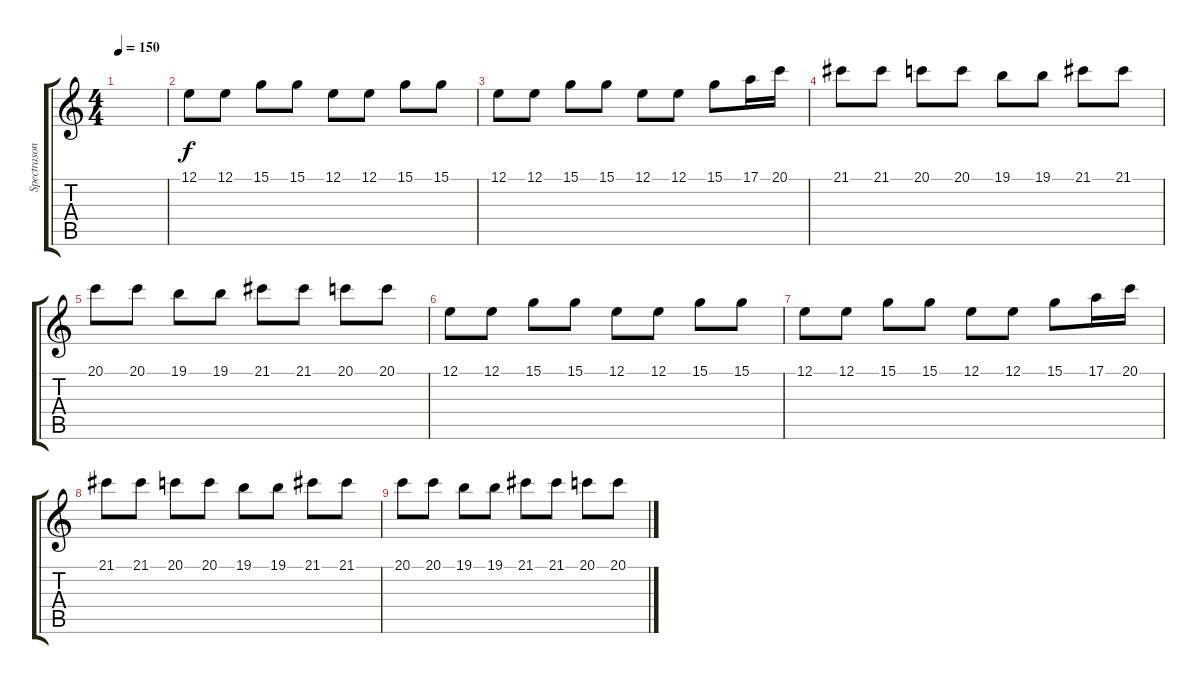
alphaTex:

\track ("Spectrasonics Omnisphere" "Spectrason") {instrument acousticgrandpiano}
\staff {score tabs}
\tuning (E4 B3 G3 D3 A2 E2) {hide}
\ts (4 4)
\tempo 150
\clef g2
\ks c
|
12.1.8 12.1.8 15.1.8 15.1.8 12.1.8 12.1.8 15.1.8 15.1.8 |
12.1.8 12.1.8 15.1.8 15.1.8 12.1.8 12.1.8 15.1.8 17.1.16 20.1.16 |
21.1.8 21.1.8 20.1.8 20.1.8 19.1.8 19.1.8 21.1.8 21.1.8 |
20.1.8 20.1.8 19.1.8 19.1.8 21.1.8 21.1.8 20.1.8 20.1.8 |
12.1.8 12.1.8 15.1.8 15.1.8 12.1.8 12.1.8 15.1.8 15.1.8 |
12.1.8 12.1.8 15.1.8 15.1.8 12.1.8 12.1.8 15.1.8 17.1.16 20.1.16 |
21.1.8 21.1.8 20.1.8 20.1.8 19.1.8 19.1.8 21.1.8 21.1.8 |
20.1.8 20.1.8 19.1.8 19.1.8 21.1.8 21.1.8 20.1.8 20.1.8
